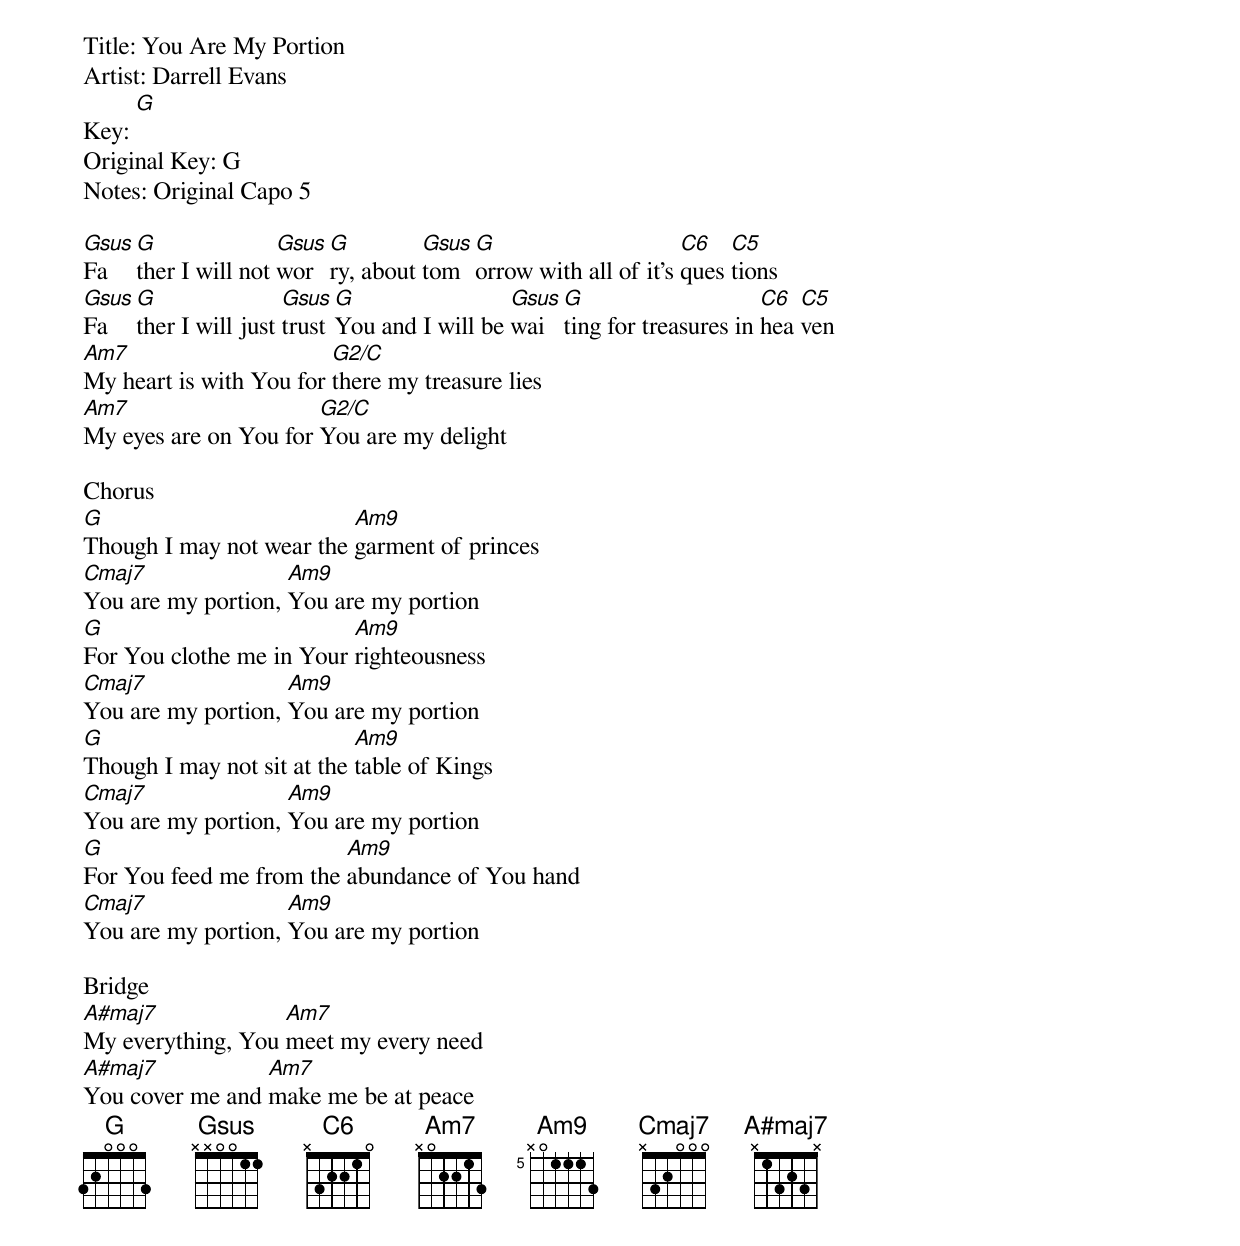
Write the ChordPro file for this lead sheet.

Title: You Are My Portion
Artist: Darrell Evans
Key: [G]
Original Key: G
Notes: Original Capo 5

[Gsus]Fa [G]ther I will not [Gsus]wor [G]ry, about [Gsus]tom [G]orrow with all of it's [C6]ques [C5]tions
[Gsus]Fa [G]ther I will just [Gsus]trust [G]You and I will be [Gsus]wai [G]ting for treasures in [C6]hea [C5]ven
[Am7]My heart is with You for [G2/C]there my treasure lies
[Am7]My eyes are on You for [G2/C]You are my delight

Chorus
[G]Though I may not wear the [Am9]garment of princes
[Cmaj7]You are my portion, [Am9]You are my portion
[G]For You clothe me in Your [Am9]righteousness
[Cmaj7]You are my portion, [Am9]You are my portion
[G]Though I may not sit at the [Am9]table of Kings
[Cmaj7]You are my portion, [Am9]You are my portion
[G]For You feed me from the [Am9]abundance of You hand
[Cmaj7]You are my portion, [Am9]You are my portion

Bridge
[A#maj7]My everything, You [Am7]meet my every need
[A#maj7]You cover me and [Am7]make me be at peace
